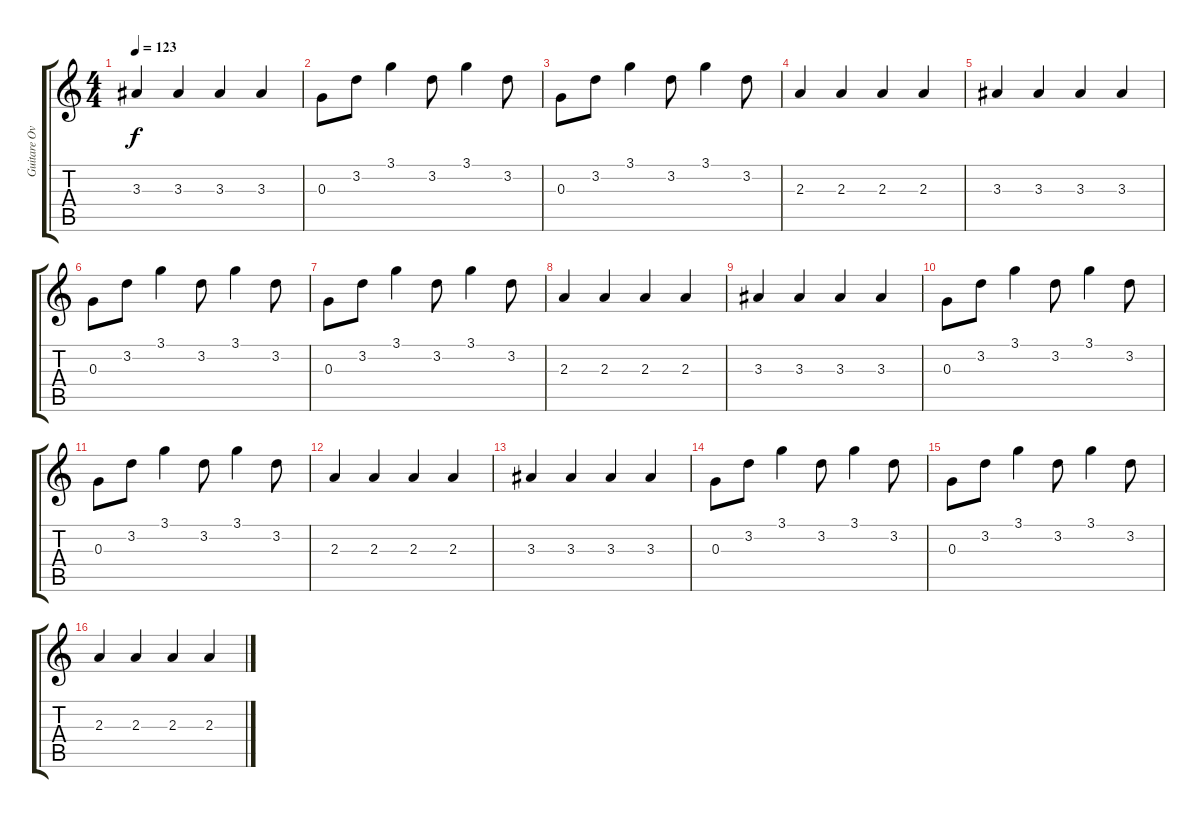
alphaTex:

\track ("Guitare Overd." "Guitare Ov") {instrument overdrivenguitar}
\staff {score tabs}
\tuning (E4 B3 G3 D3 A2 E2) {hide}
\ts (4 4)
\tempo 123
\clef g2
\ks c
3.3.4{dy f} 3.3.4 3.3.4 3.3.4 |
0.3.8 3.2.8 3.1.4 3.2.8 3.1.4 3.2.8 |
0.3.8 3.2.8 3.1.4 3.2.8 3.1.4 3.2.8 |
2.3.4 2.3.4 2.3.4 2.3.4 |
3.3.4 3.3.4 3.3.4 3.3.4 |
0.3.8 3.2.8 3.1.4 3.2.8 3.1.4 3.2.8 |
0.3.8 3.2.8 3.1.4 3.2.8 3.1.4 3.2.8 |
2.3.4 2.3.4 2.3.4 2.3.4 |
3.3.4 3.3.4 3.3.4 3.3.4 |
0.3.8 3.2.8 3.1.4 3.2.8 3.1.4 3.2.8 |
0.3.8 3.2.8 3.1.4 3.2.8 3.1.4 3.2.8 |
2.3.4 2.3.4 2.3.4 2.3.4 |
3.3.4 3.3.4 3.3.4 3.3.4 |
0.3.8 3.2.8 3.1.4 3.2.8 3.1.4 3.2.8 |
0.3.8 3.2.8 3.1.4 3.2.8 3.1.4 3.2.8 |
2.3.4 2.3.4 2.3.4 2.3.4
